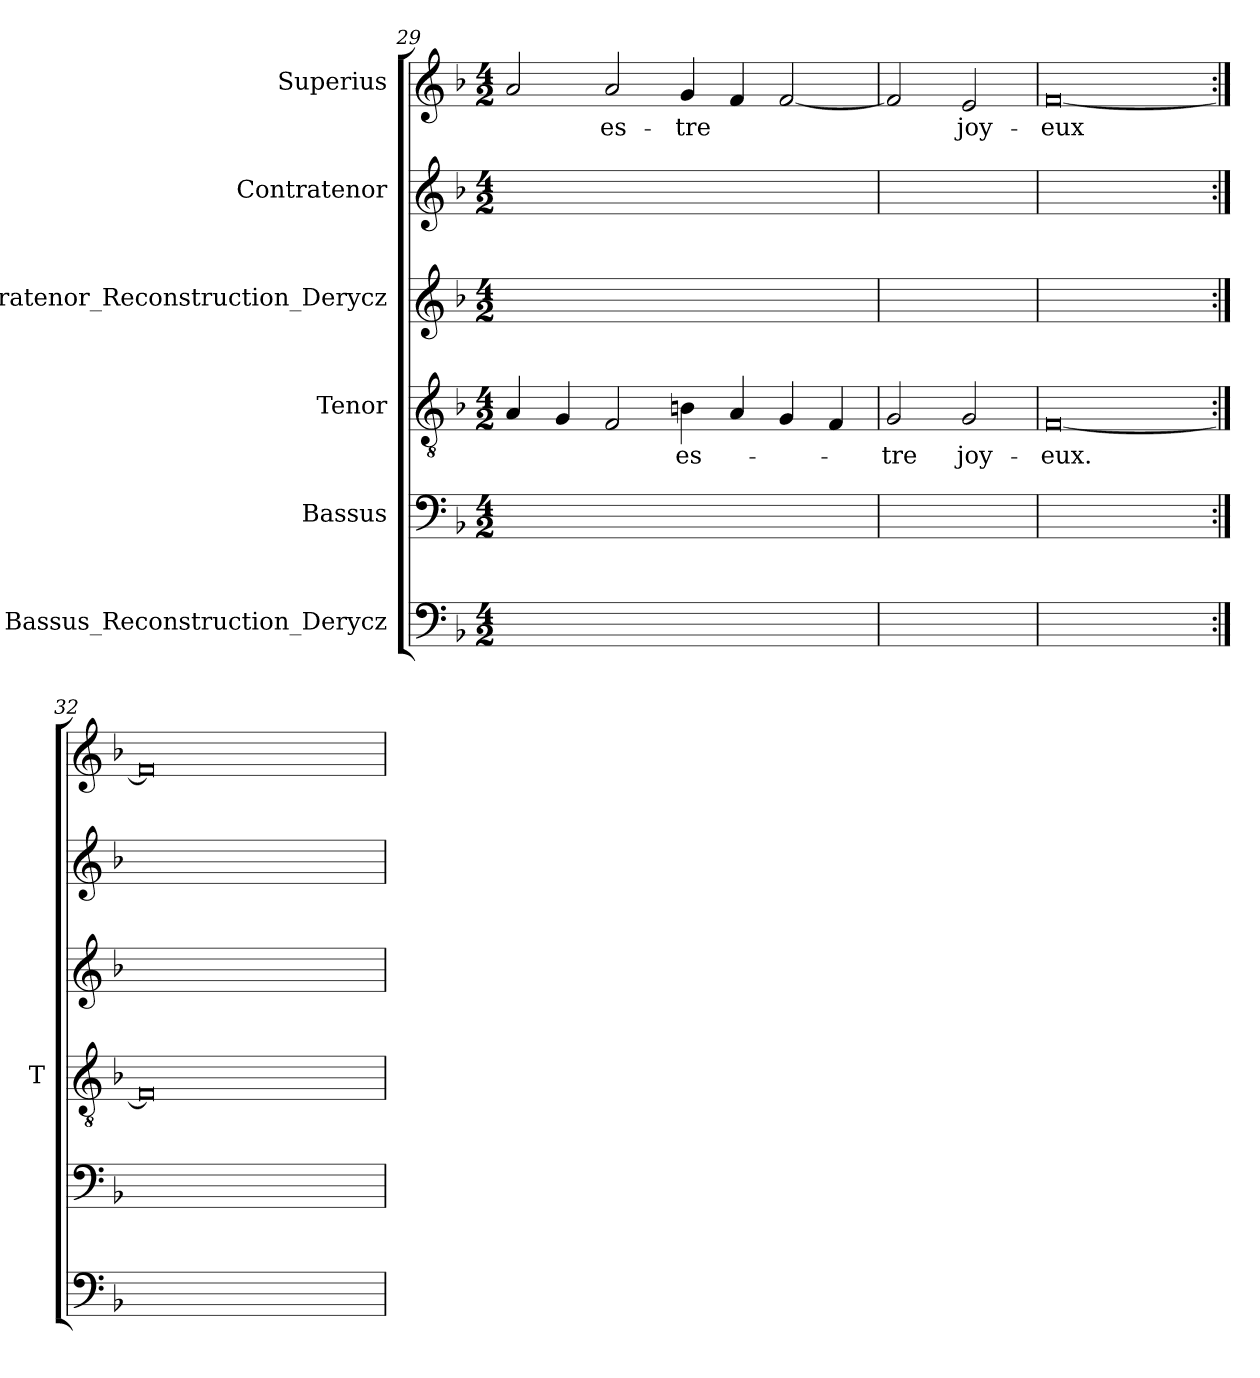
**kern	**kern	**kern	**text	**kern	**kern	**kern	**text
*part6	*part5	*part4	*part4	*part3	*part2	*part1	*part1
*staff6	*staff5	*staff4	*staff4	*staff3	*staff2	*staff1	*staff1
*I"Bassus_Reconstruction_Derycz	*I"Bassus	*I"Tenor	*	*I"Contratenor_Reconstruction_Derycz	*I"Contratenor	*I"Superius	*
*	*	*I'T	*	*	*	*	*
*clefF4	*clefF4	*clefGv2	*	*clefG2	*clefG2	*clefG2	*
*k[b-]	*k[b-]	*k[b-]	*	*k[b-]	*k[b-]	*k[b-]	*
*M4/2	*M4/2	*M4/2	*	*M4/2	*M4/2	*M4/2	*
=29	=29	=29	=29	=29	=29	=29	=29
0ryy	0ryy	4A	.	0ryy	0ryy	2a	.
.	.	4G	.	.	.	.	.
.	.	2F	.	.	.	2a	es-
.	.	4Bn	es-	.	.	4g	-tre
.	.	4A	.	.	.	4f	.
.	.	4G	.	.	.	[2f	.
.	.	4F	.	.	.	.	.
=30	=30	=30	=30	=30	=30	=30	=30
1ryy	1ryy	2G	-tre	1ryy	1ryy	2f]	.
.	.	2G	joy-	.	.	2e	joy-
=31	=31	=31	=31	=31	=31	=31	=31
0ryy	0ryy	[0F	-eux.	0ryy	0ryy	[0f	-eux
=32:|!	=32:|!	=32:|!	=32:|!	=32:|!	=32:|!	=32:|!	=32:|!
0ryy	0ryy	0F]	.	0ryy	0ryy	0f]	.
=	=	=	=	=	=	=	=
*-	*-	*-	*-	*-	*-	*-	*-
